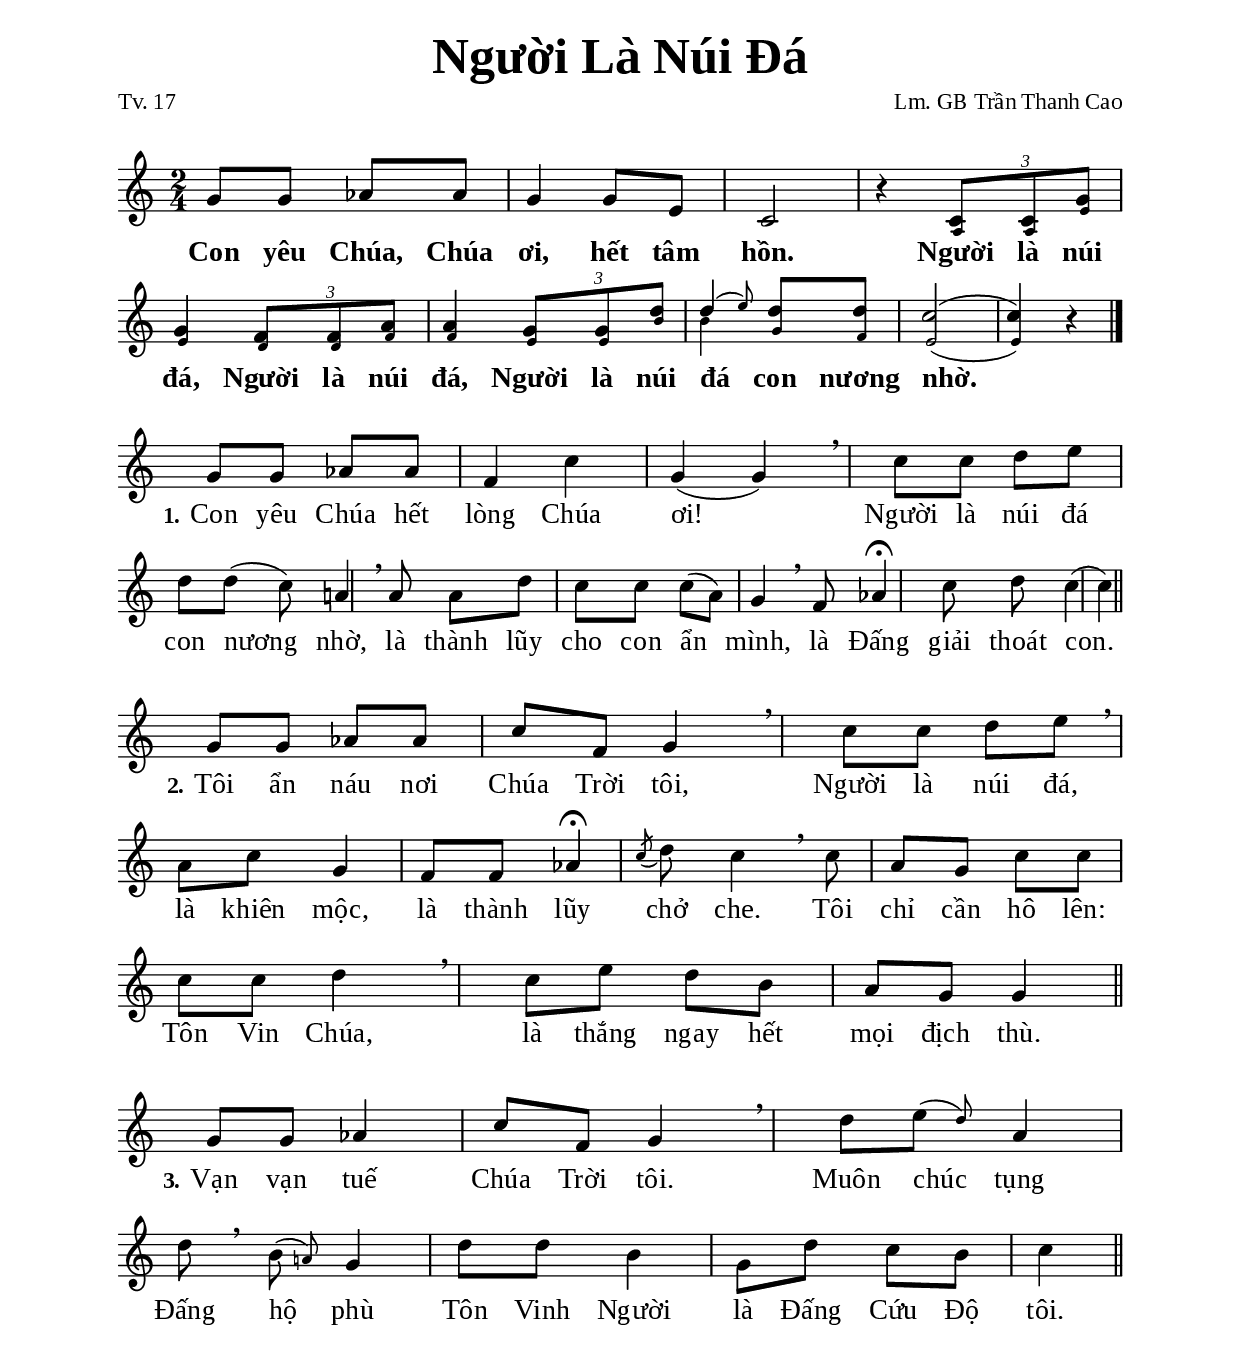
% Cài đặt chung
\version "2.22.1"
\include "english.ly"

\header {
  title = \markup { \fontsize #3 "Người Là Núi Đá" }
  poet = "Tv. 17"
  composer = "Lm. GB Trần Thanh Cao"
  arranger = " "
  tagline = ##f
}

% Nhạc điệp khúc
nhacDiepKhucSop = \relative c'' {
  g8  g af af |
  g4 g8 e |
  c2 |
  r4 \tuplet 3/2 { c8 c g' } |
  g4 \tuplet 3/2 { f8 f a } |
  a4 \tuplet 3/2 { g8 g d' } |
  \afterGrace d4 (e8) d d |
  c2 ^( |
  c4) r \bar "|."
}

nhacDiepKhucBas = \relative c' {
  \skip 2
  \skip 2
  \skip 2
  r4 \tuplet 3/2 { a8 a e' } |
  e4 \tuplet 3/2 { d8 d f } |
  f4 \tuplet 3/2 { e8 e b' } |
  b4 g8 f |
  e2 _( |
  e4) r
}

% Nhạc phiên khúc
nhacPhienKhucMot = \relative c'' {
  g8 g af af f4 c' g (g) \breathe
  c8 c d e d d (c) a!4 \breathe
  a8 a d c c c (a) g4 \breathe
  f8 af4 \fermata
  c8 d c4 (c) \bar "||"
}

nhacPhienKhucHai = \relative c'' {
  g8 g af af c f, g4 \breathe
  c8 c d e \breathe
  a, c g4 f8 f af4 \fermata
  \acciaccatura c8 d c4 \breathe
  c8 a g c c c c d4 \breathe
  c8 e d b a g g4 \bar "||"
}

nhacPhienKhucBa = \relative c'' {
  g8 g af4 c8 f, g4 \breathe
  d'8 \afterGrace e (d) a4 d8 \breathe
  \afterGrace b (a!) g4
  d'8 d b4 g8 d' c b c4 \bar "||"
}

% Lời điệp khúc
loiDiepKhuc = \lyricmode {
  Con yêu Chúa, Chúa ơi, hết tâm hồn.
  Người là núi đá, Người là núi đá,
  Người là núi đá con nương nhờ.
}

% Lời phiên khúc
loiPhienKhucMot = \lyricmode {
  \set stanza = #"1."
  Con yêu Chúa hết lòng Chúa ơi!
  Người là núi đá con nương nhờ,
  là thành lũy cho con ẩn mình,
  là Đấng giải thoát con.
}

loiPhienKhucHai = \lyricmode {
  \set stanza = #"2."
  Tôi ẩn náu nơi Chúa Trời tôi,
  Người là núi đá,
  là khiên mộc, là thành lũy chở che.
  Tôi chỉ cần hô lên: Tôn Vin Chúa,
  là thắng ngay hết mọi địch thù.
}

loiPhienKhucBa = \lyricmode {
  \set stanza = #"3."
  Vạn vạn tuế Chúa Trời tôi.
  Muôn chúc tụng Đấng hộ phù
  Tôn Vinh Người là Đấng Cứu Độ tôi.
}


% Dàn trang
\paper {
  #(set-paper-size "a4")
  top-margin = 10\mm
  bottom-margin = 10\mm
  left-margin = 20\mm
  right-margin = 20\mm
  indent = #0
  #(define fonts
    (make-pango-font-tree
      "Liberation Serif"
      "Liberation Serif"
      "Liberation Serif"
      (/ 20 20)))
  page-count = #1
}

% Thiết lập tông và nhịp
TongNhip = { \key c \major \time 2/4 }

% Đổi kích thước nốt cho bè phụ
notBePhu =
#(define-music-function (font-size music) (number? ly:music?)
   (for-some-music
     (lambda (m)
       (if (music-is-of-type? m 'rhythmic-event)
           (begin
             (set! (ly:music-property m 'tweaks)
                   (cons `(font-size . ,font-size)
                         (ly:music-property m 'tweaks)))
             #t)
           #f))
     music)
   music)

\score {
  \new ChoirStaff <<
    \new Staff = diepKhuc \with {
        \consists "Merge_rests_engraver"
        %\magnifyStaff #(magstep +1)
        printPartCombineTexts = ##f
      }
      <<
      \new Voice \TongNhip \partCombine 
        \nhacDiepKhucSop
        \notBePhu -3 { \nhacDiepKhucBas }
      \new NullVoice = nhacThamChieu \nhacDiepKhucSop
      \new Lyrics \lyricsto nhacThamChieu \loiDiepKhuc
      >>
  >>
  \layout {
    \override Lyrics.LyricText.font-series = #'bold
    \override Lyrics.LyricText.font-size = #+2
    \override Lyrics.LyricSpace.minimum-distance = #2.2
    \override Score.BarNumber.break-visibility = ##(#f #f #f)
    \override Score.SpacingSpanner.uniform-stretching = ##t
  }
}

\score {
  \new ChoirStaff <<
    \new Staff = phienKhuc \with {
        %\magnifyStaff #(magstep +1)
      }
      <<
      \new Voice = beSop {
        \key c \major \time 2/4 \nhacPhienKhucMot
      }
    >>
    \new Lyrics \lyricsto beSop \loiPhienKhucMot
  >>
  \layout {
    \override Staff.TimeSignature.transparent = ##t
    \override Lyrics.LyricText.font-size = #+2
    \override Lyrics.LyricSpace.minimum-distance = #1.7
    \override Score.BarNumber.break-visibility = ##(#f #f #f)
    \override Score.SpacingSpanner.uniform-stretching = ##t
    \set Score.barAlways = ##t
    \set Score.defaultBarType = ""
  } 
}

\score {
  \new ChoirStaff <<
    \new Staff = phienKhuc \with {
        %\magnifyStaff #(magstep +1)
      }
      <<
      \new Voice = beSop {
        \key c \major \time 2/4 \nhacPhienKhucHai
      }
    >>
    \new Lyrics \lyricsto beSop \loiPhienKhucHai
  >>
  \layout {
    \override Staff.TimeSignature.transparent = ##t
    \override Lyrics.LyricText.font-size = #+2
    \override Lyrics.LyricSpace.minimum-distance = #2.5
    \override Score.BarNumber.break-visibility = ##(#f #f #f)
    \override Score.SpacingSpanner.uniform-stretching = ##t
    \set Score.barAlways = ##t
    \set Score.defaultBarType = ""
  } 
}

\score {
  \new ChoirStaff <<
    \new Staff = phienKhuc \with {
        %\magnifyStaff #(magstep +1)
      }
      <<
      \new Voice = beSop {
        \key c \major \time 2/4 \nhacPhienKhucBa
      }
    >>
    \new Lyrics \lyricsto beSop \loiPhienKhucBa
  >>
  \layout {
    \override Staff.TimeSignature.transparent = ##t
    \override Lyrics.LyricText.font-size = #+2
    \override Lyrics.LyricSpace.minimum-distance = #2.5
    \override Score.BarNumber.break-visibility = ##(#f #f #f)
    \override Score.SpacingSpanner.uniform-stretching = ##t
    \set Score.barAlways = ##t
    \set Score.defaultBarType = ""
  } 
}
